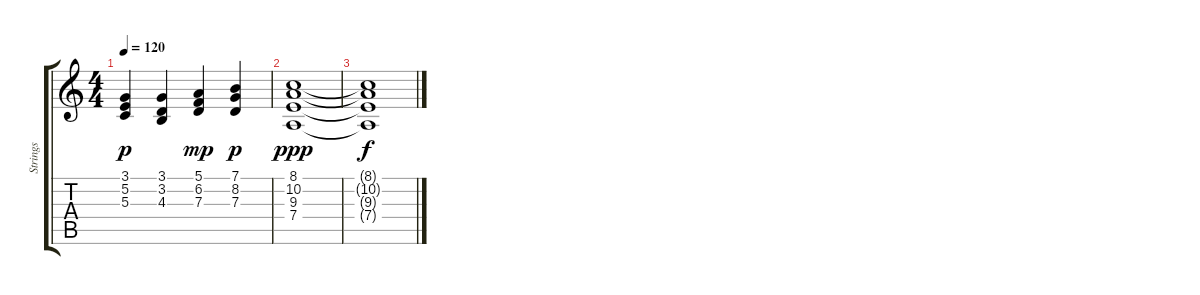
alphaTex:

\track ("Strings" "Strings") {instrument synthstrings2}
\staff {score tabs}
\tuning (E4 B3 G3 D3 A2 E2) {hide}
\ts (4 4)
\tempo 120
\clef g2
\ks c
(3.1 5.2 5.3).4{dy p} (3.1 3.2 4.3).4 (5.1 6.2 7.3).4{dy mp} (7.1 8.2 7.3).4{dy p} |
(8.1 10.2 9.3 7.4).1{dy ppp volume 6 instrument stringensemble1} |
(8.1{t} 10.2{t} 9.3{t} 7.4{t}).1{dy f}
